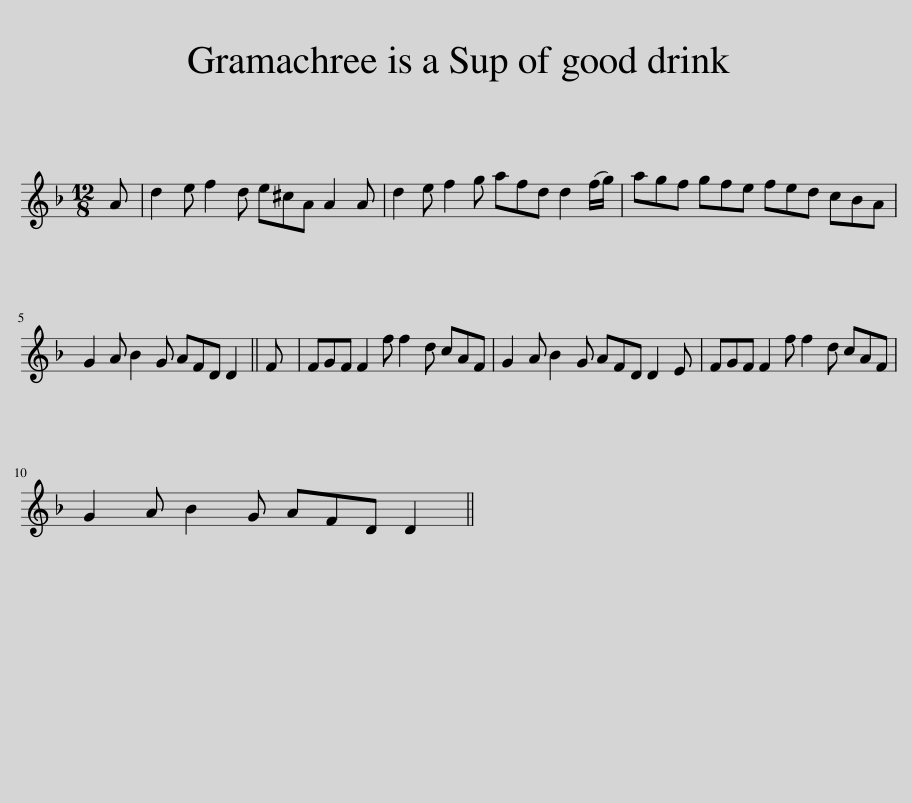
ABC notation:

X:1
L:1/8
M:12/8
I:linebreak $
K:Dmin
V:1 treble
V:1
 A | d2 e f2 d e^cA A2 A | d2 e f2 g afd d2 (f/g/) | agf gfe fed cBA |$ G2 A B2 G AFD D2 || %5
 F | FGF F2 f f2 d cAF | G2 A B2 G AFD D2 E | FGF F2 f f2 d cAF |$ G2 A B2 G AFD D2 || %10
